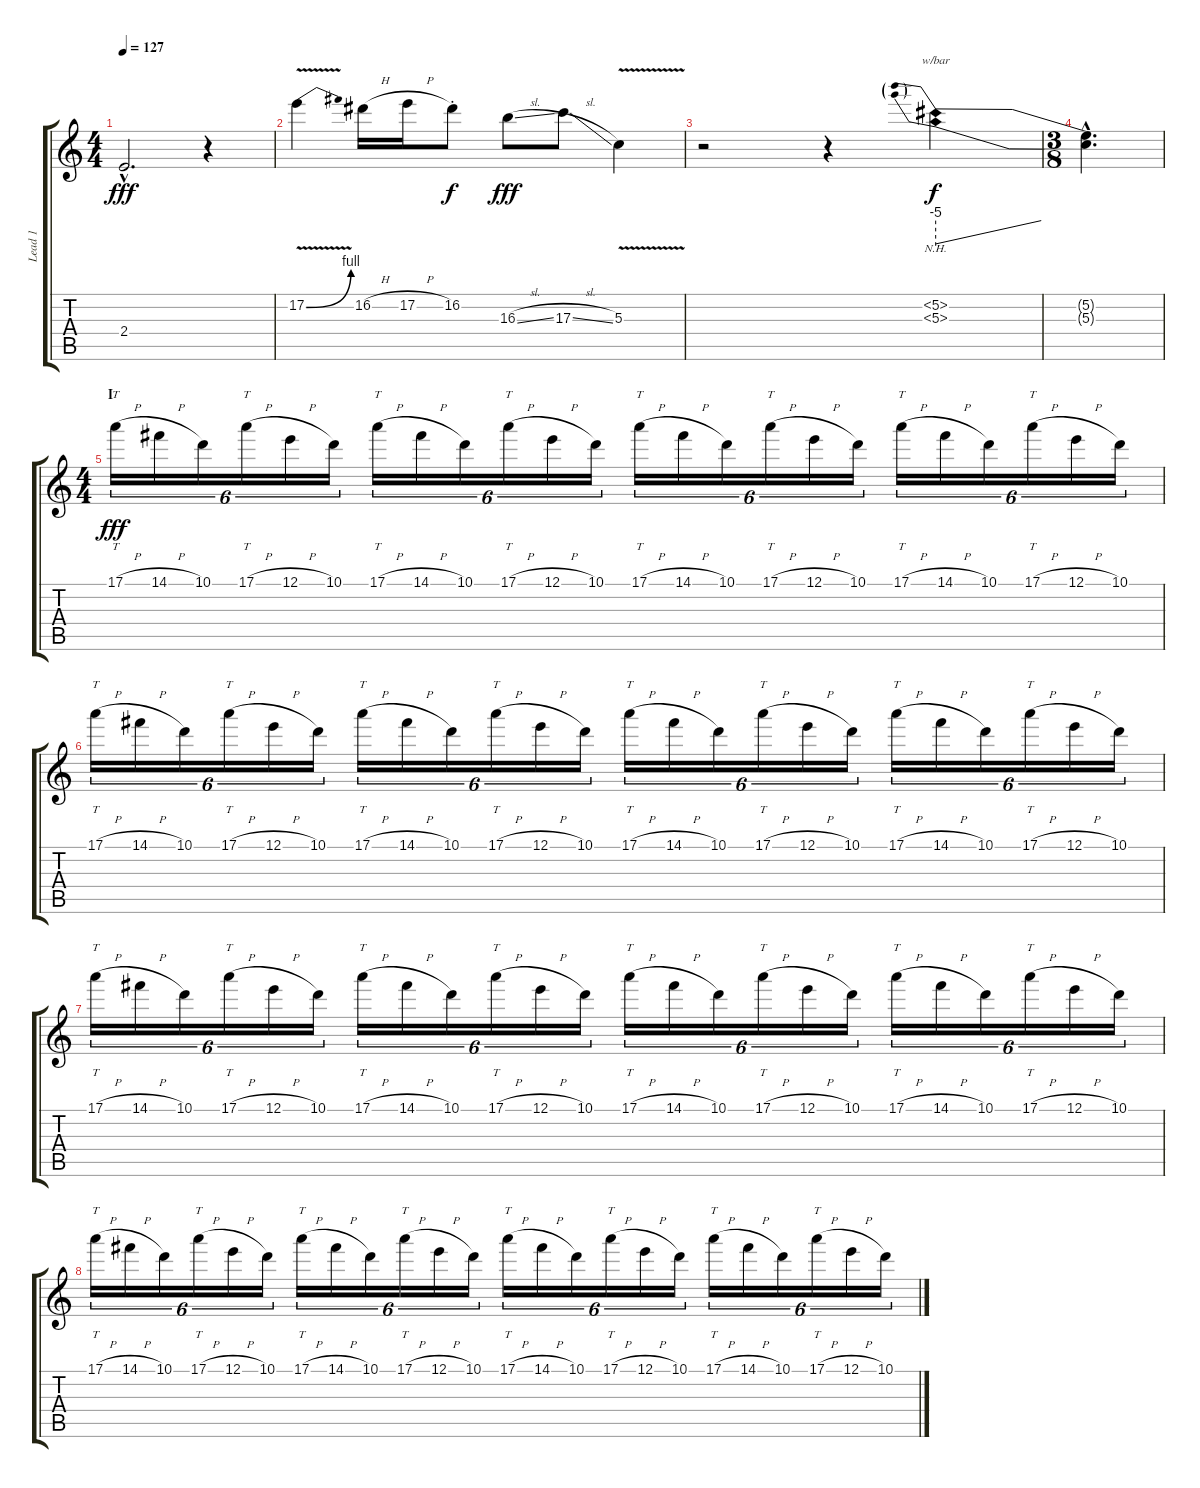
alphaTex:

\track ("Lead 1" "Lead 1") {instrument distortionguitar}
\staff {score tabs}
\tuning (E4 B3 G3 D3 A2 E2) {hide}
\ts (4 4)
\tempo 127
\clef g2
\ks c
2.4{hac t}.2{d dy fff} r.4 |
17.2{be (bend 0 0 60 4) v}.4 16.2{h}.16 17.2{h}.16 16.2{st}.8{dy f} 16.3{sl}.8{dy fff} 17.3{sl}.8 5.3{v}.4 |
r.2 r.4 (5.2{nh} 5.3{nh}).4{tbe (predivedive default 0 -20 60 0) dy f} |
\ts (3 8)
(5.2{hac t} 5.3{hac t}).4{d} |
\ts (4 4)
\section ("" "I")
17.1{h}.16{tt tu (6 4) dy fff volume 16 balance 10} 14.1{h}.16{tu (6 4)} 10.1.16{tu (6 4)} 17.1{h}.16{tt tu (6 4)} 12.1{h}.16{tu (6 4)} 10.1.16{tu (6 4)} 17.1{h}.16{tt tu (6 4)} 14.1{h}.16{tu (6 4)} 10.1.16{tu (6 4)} 17.1{h}.16{tt tu (6 4)} 12.1{h}.16{tu (6 4)} 10.1.16{tu (6 4)} 17.1{h}.16{tt tu (6 4)} 14.1{h}.16{tu (6 4)} 10.1.16{tu (6 4)} 17.1{h}.16{tt tu (6 4)} 12.1{h}.16{tu (6 4)} 10.1.16{tu (6 4)} 17.1{h}.16{tt tu (6 4)} 14.1{h}.16{tu (6 4)} 10.1.16{tu (6 4)} 17.1{h}.16{tt tu (6 4)} 12.1{h}.16{tu (6 4)} 10.1.16{tu (6 4)} |
17.1{h}.16{tt tu (6 4)} 14.1{h}.16{tu (6 4)} 10.1.16{tu (6 4)} 17.1{h}.16{tt tu (6 4)} 12.1{h}.16{tu (6 4)} 10.1.16{tu (6 4)} 17.1{h}.16{tt tu (6 4)} 14.1{h}.16{tu (6 4)} 10.1.16{tu (6 4)} 17.1{h}.16{tt tu (6 4)} 12.1{h}.16{tu (6 4)} 10.1.16{tu (6 4)} 17.1{h}.16{tt tu (6 4)} 14.1{h}.16{tu (6 4)} 10.1.16{tu (6 4)} 17.1{h}.16{tt tu (6 4)} 12.1{h}.16{tu (6 4)} 10.1.16{tu (6 4)} 17.1{h}.16{tt tu (6 4)} 14.1{h}.16{tu (6 4)} 10.1.16{tu (6 4)} 17.1{h}.16{tt tu (6 4)} 12.1{h}.16{tu (6 4)} 10.1.16{tu (6 4)} |
17.1{h}.16{tt tu (6 4)} 14.1{h}.16{tu (6 4)} 10.1.16{tu (6 4)} 17.1{h}.16{tt tu (6 4)} 12.1{h}.16{tu (6 4)} 10.1.16{tu (6 4)} 17.1{h}.16{tt tu (6 4)} 14.1{h}.16{tu (6 4)} 10.1.16{tu (6 4)} 17.1{h}.16{tt tu (6 4)} 12.1{h}.16{tu (6 4)} 10.1.16{tu (6 4)} 17.1{h}.16{tt tu (6 4)} 14.1{h}.16{tu (6 4)} 10.1.16{tu (6 4)} 17.1{h}.16{tt tu (6 4)} 12.1{h}.16{tu (6 4)} 10.1.16{tu (6 4)} 17.1{h}.16{tt tu (6 4)} 14.1{h}.16{tu (6 4)} 10.1.16{tu (6 4)} 17.1{h}.16{tt tu (6 4)} 12.1{h}.16{tu (6 4)} 10.1.16{tu (6 4)} |
17.1{h}.16{tt tu (6 4)} 14.1{h}.16{tu (6 4)} 10.1.16{tu (6 4)} 17.1{h}.16{tt tu (6 4)} 12.1{h}.16{tu (6 4)} 10.1.16{tu (6 4)} 17.1{h}.16{tt tu (6 4)} 14.1{h}.16{tu (6 4)} 10.1.16{tu (6 4)} 17.1{h}.16{tt tu (6 4)} 12.1{h}.16{tu (6 4)} 10.1.16{tu (6 4)} 17.1{h}.16{tt tu (6 4)} 14.1{h}.16{tu (6 4)} 10.1.16{tu (6 4)} 17.1{h}.16{tt tu (6 4)} 12.1{h}.16{tu (6 4)} 10.1.16{tu (6 4)} 17.1{h}.16{tt tu (6 4)} 14.1{h}.16{tu (6 4)} 10.1.16{tu (6 4)} 17.1{h}.16{tt tu (6 4)} 12.1{h}.16{tu (6 4)} 10.1.16{tu (6 4)}
